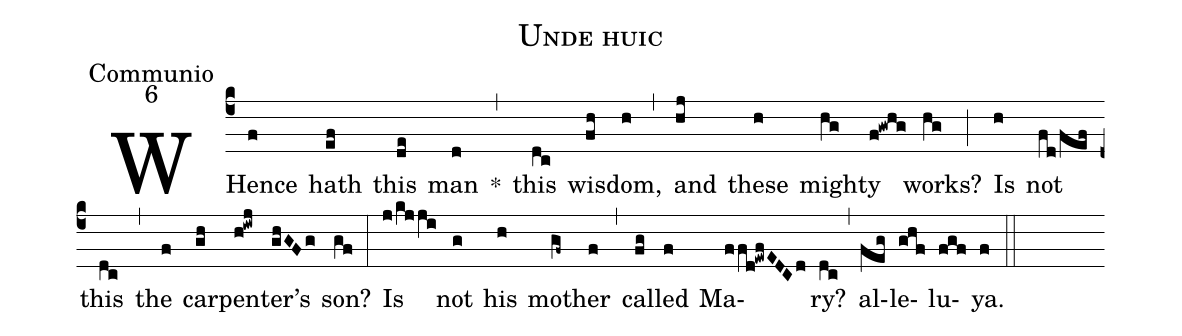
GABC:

name:Unde huic;
office-part:Communio;
mode:6;
%%
(c4) WHence(f) hath(ef) this(de) man(d) *(,) this(dc) wis(fh)dom,(h) (,) and(hj) these(h) migh(hg)ty(f!gwhg) works?(hg) (;) Is(h) not(fd/fef) this(dc) (,) the(f) car(gh)pen(h!iwj)ter's(ghGFg) son?(gf) (:) Is(j/kjji) not(g) his(h) mo(gf~)ther(f) (,) cal(fg)led(f) Ma(ffd!ewfEDCd)ry?(dc) (,) al(feg)le(ghf)lu(fgf)ya.(f) (::)
